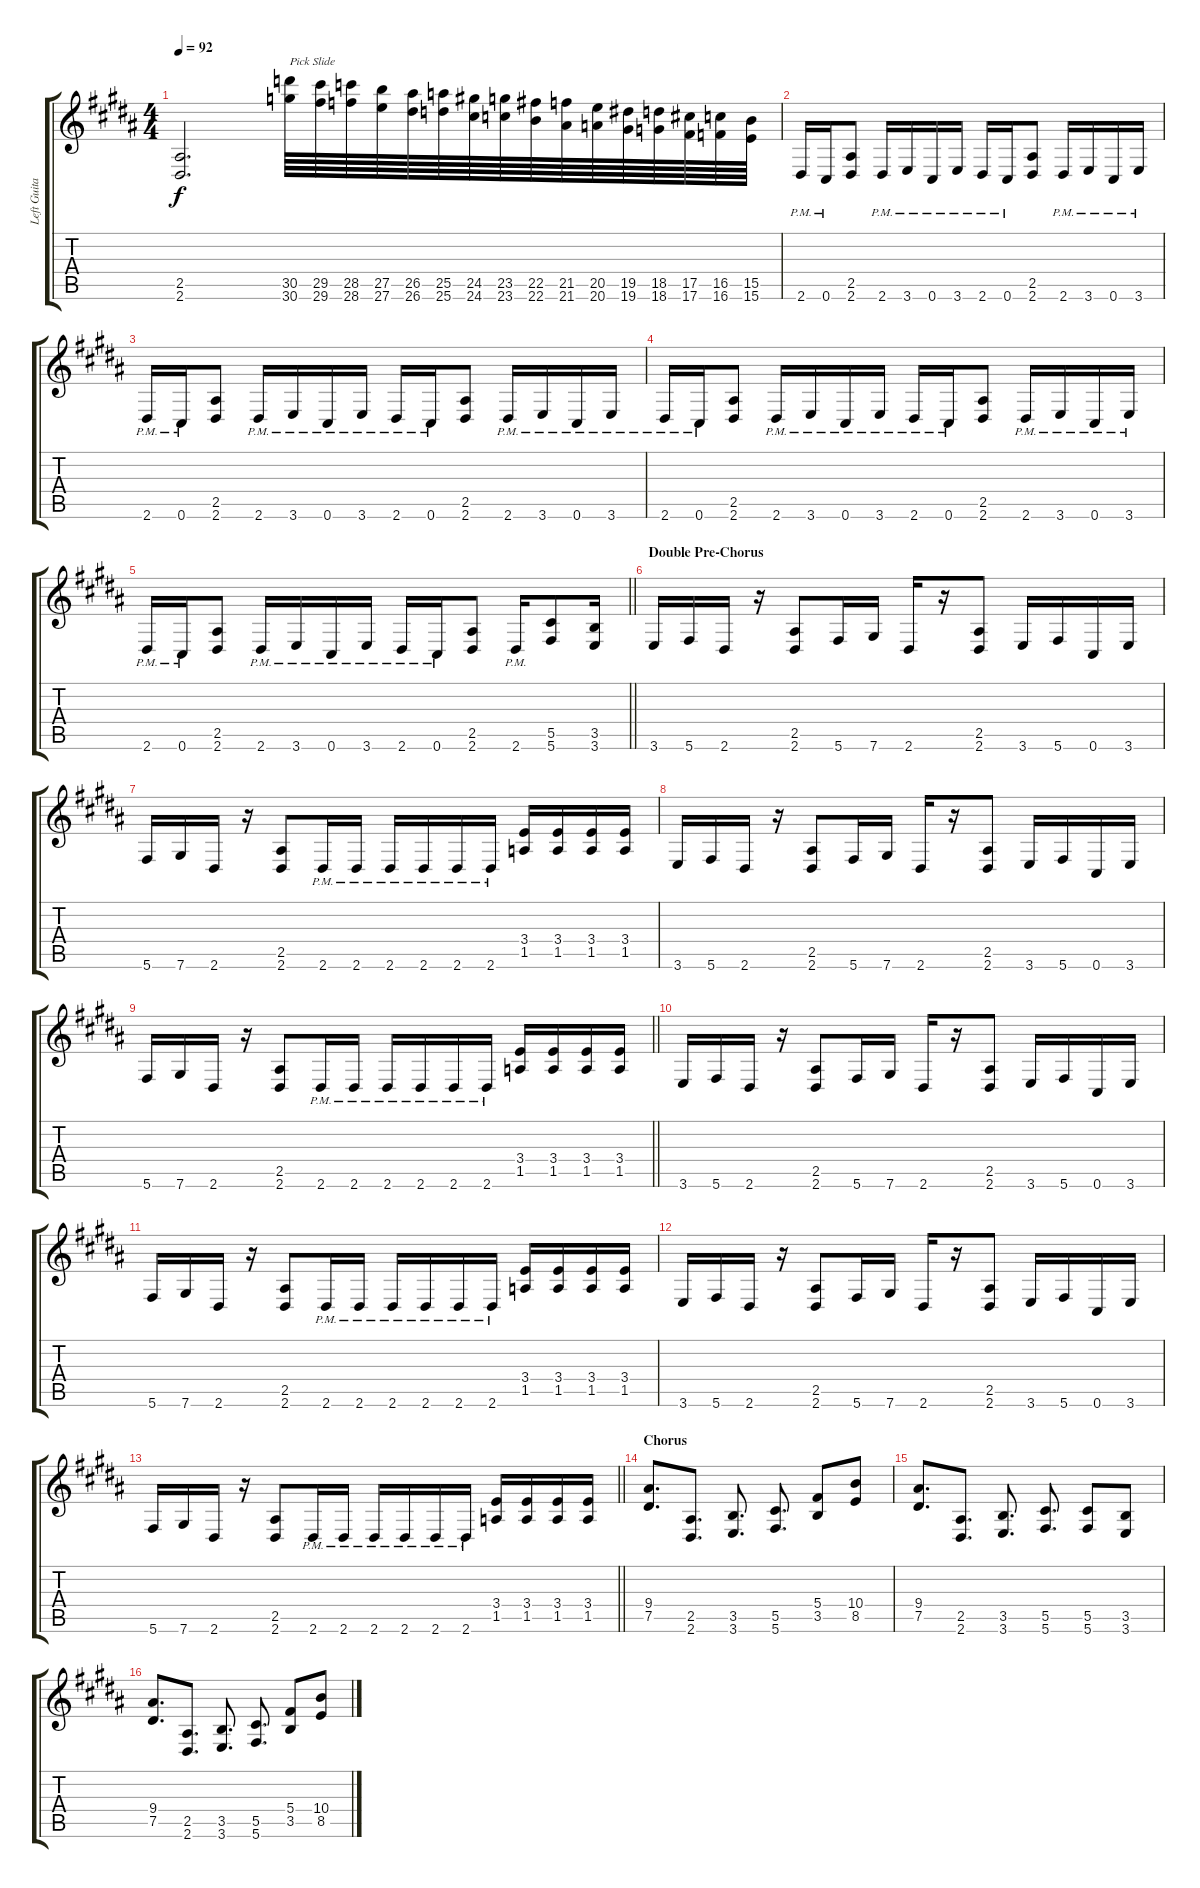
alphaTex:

\track ("Left Guitar" "Left Guita") {instrument distortionguitar}
\staff {score tabs}
\tuning (Eb4 Bb3 Gb3 Db3 Ab2 Db2) {hide}
\ts (4 4)
\tempo 92
\clef g2
\ks b
(2.5{t} 2.6{t}).2{d dy f} (30.5 30.6).64{txt "Pick Slide" instrument guitarfretnoise} (29.5 29.6).64 (28.5 28.6).64 (27.5 27.6).64 (26.5 26.6).64 (25.5 25.6).64 (24.5 24.6).64 (23.5 23.6).64 (22.5 22.6).64 (21.5 21.6).64 (20.5 20.6).64 (19.5 19.6).64 (18.5 18.6).64 (17.5 17.6).64 (16.5 16.6).64 (15.5 15.6).64 |
2.6{pm}.16{instrument distortionguitar} 0.6{pm}.16 (2.5 2.6).8 2.6{pm}.16 3.6{pm}.16 0.6{pm}.16 3.6{pm}.16 2.6{pm}.16 0.6{pm}.16 (2.5 2.6).8 2.6{pm}.16 3.6{pm}.16 0.6{pm}.16 3.6{pm}.16 |
2.6{pm}.16 0.6{pm}.16 (2.5 2.6).8 2.6{pm}.16 3.6{pm}.16 0.6{pm}.16 3.6{pm}.16 2.6{pm}.16 0.6{pm}.16 (2.5 2.6).8 2.6{pm}.16 3.6{pm}.16 0.6{pm}.16 3.6{pm}.16 |
2.6{pm}.16 0.6{pm}.16 (2.5 2.6).8 2.6{pm}.16 3.6{pm}.16 0.6{pm}.16 3.6{pm}.16 2.6{pm}.16 0.6{pm}.16 (2.5 2.6).8 2.6{pm}.16 3.6{pm}.16 0.6{pm}.16 3.6{pm}.16 |
\barLineRight lightlight
2.6{pm}.16 0.6{pm}.16 (2.5 2.6).8 2.6{pm}.16 3.6{pm}.16 0.6{pm}.16 3.6{pm}.16 2.6{pm}.16 0.6{pm}.16 (2.5 2.6).8 2.6{pm}.16 (5.5 5.6).8 (3.5 3.6).16 |
\section ("" "Double Pre-Chorus")
3.6.16 5.6.16 2.6.16 r.16 (2.5 2.6).8 5.6.16 7.6.16 2.6.16 r.16 (2.5 2.6).8 3.6.16 5.6.16 0.6.16 3.6.16 |
5.6.16 7.6.16 2.6.16 r.16 (2.5 2.6).8 2.6{pm}.16 2.6{pm}.16 2.6{pm}.16 2.6{pm}.16 2.6{pm}.16 2.6{pm}.16 (3.4 1.5).16 (3.4 1.5).16 (3.4 1.5).16 (3.4 1.5).16 |
3.6.16 5.6.16 2.6.16 r.16 (2.5 2.6).8 5.6.16 7.6.16 2.6.16 r.16 (2.5 2.6).8 3.6.16 5.6.16 0.6.16 3.6.16 |
\barLineRight lightlight
5.6.16 7.6.16 2.6.16 r.16 (2.5 2.6).8 2.6{pm}.16 2.6{pm}.16 2.6{pm}.16 2.6{pm}.16 2.6{pm}.16 2.6{pm}.16 (3.4 1.5).16 (3.4 1.5).16 (3.4 1.5).16 (3.4 1.5).16 |
3.6.16 5.6.16 2.6.16 r.16 (2.5 2.6).8 5.6.16 7.6.16 2.6.16 r.16 (2.5 2.6).8 3.6.16 5.6.16 0.6.16 3.6.16 |
5.6.16 7.6.16 2.6.16 r.16 (2.5 2.6).8 2.6{pm}.16 2.6{pm}.16 2.6{pm}.16 2.6{pm}.16 2.6{pm}.16 2.6{pm}.16 (3.4 1.5).16 (3.4 1.5).16 (3.4 1.5).16 (3.4 1.5).16 |
3.6.16 5.6.16 2.6.16 r.16 (2.5 2.6).8 5.6.16 7.6.16 2.6.16 r.16 (2.5 2.6).8 3.6.16 5.6.16 0.6.16 3.6.16 |
\barLineRight lightlight
5.6.16 7.6.16 2.6.16 r.16 (2.5 2.6).8 2.6{pm}.16 2.6{pm}.16 2.6{pm}.16 2.6{pm}.16 2.6{pm}.16 2.6{pm}.16 (3.4 1.5).16 (3.4 1.5).16 (3.4 1.5).16 (3.4 1.5).16 |
\section ("" "Chorus")
(9.4 7.5).8{d} (2.5 2.6).8{d} (3.5 3.6).8{d} (5.5 5.6).8{d} (5.4 3.5).8 (10.4 8.5).8 |
(9.4 7.5).8{d} (2.5 2.6).8{d} (3.5 3.6).8{d} (5.5 5.6).8{d} (5.5 5.6).8 (3.5 3.6).8 |
(9.4 7.5).8{d} (2.5 2.6).8{d} (3.5 3.6).8{d} (5.5 5.6).8{d} (5.4 3.5).8 (10.4 8.5).8
